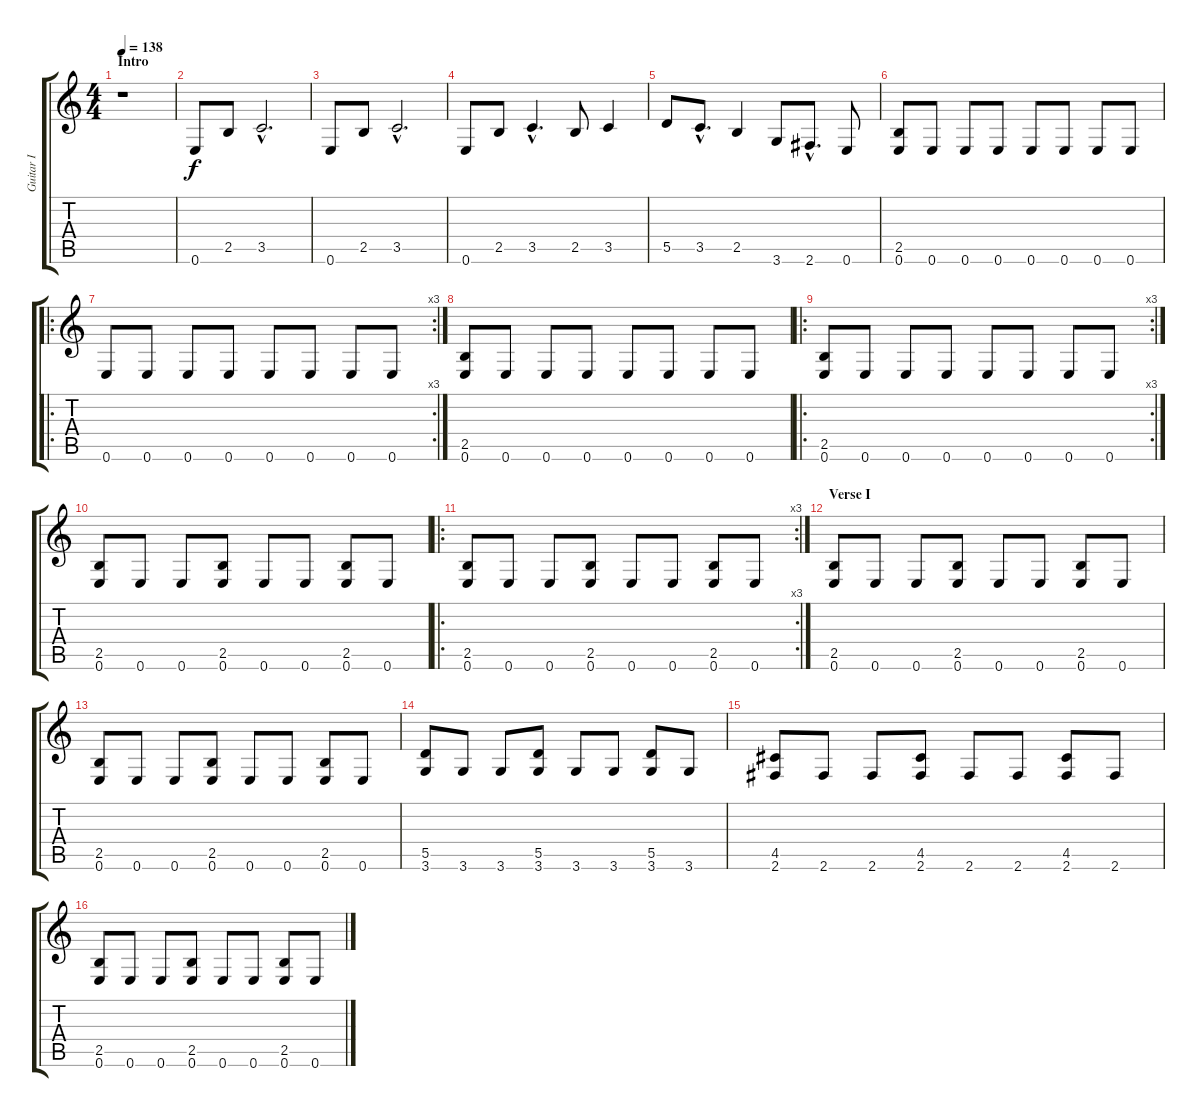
\track ("Guitar I" "Guitar I") {instrument distortionguitar}
\staff {score tabs}
\tuning (E4 B3 G3 D3 A2 E2) {hide}
\ts (4 4)
\section ("" "Intro")
\tempo 138
\clef g2
\ks c
r.1{dy f instrument distortionguitar} |
0.6.8 2.5.8 3.5{hac}.2{d} |
0.6.8 2.5.8 3.5{hac}.2{d} |
0.6.8 2.5.8 3.5{hac}.4{d} 2.5.8 3.5.4 |
5.5.8 3.5{hac}.8{d} 2.5.4 3.6.8 2.6{hac}.8{d} 0.6.8 |
(2.5 0.6).8 0.6.8 0.6.8 0.6.8 0.6.8 0.6.8 0.6.8 0.6.8 |
\ro
\rc 3
0.6.8 0.6.8 0.6.8 0.6.8 0.6.8 0.6.8 0.6.8 0.6.8 |
(2.5 0.6).8 0.6.8 0.6.8 0.6.8 0.6.8 0.6.8 0.6.8 0.6.8 |
\ro
\rc 3
(2.5 0.6).8 0.6.8 0.6.8 0.6.8 0.6.8 0.6.8 0.6.8 0.6.8 |
(2.5 0.6).8 0.6.8 0.6.8 (2.5 0.6).8 0.6.8 0.6.8 (2.5 0.6).8 0.6.8 |
\ro
\rc 3
(2.5 0.6).8 0.6.8 0.6.8 (2.5 0.6).8 0.6.8 0.6.8 (2.5 0.6).8 0.6.8 |
\section ("" "Verse I")
(2.5 0.6).8 0.6.8 0.6.8 (2.5 0.6).8 0.6.8 0.6.8 (2.5 0.6).8 0.6.8 |
(2.5 0.6).8 0.6.8 0.6.8 (2.5 0.6).8 0.6.8 0.6.8 (2.5 0.6).8 0.6.8 |
(5.5 3.6).8 3.6.8 3.6.8 (5.5 3.6).8 3.6.8 3.6.8 (5.5 3.6).8 3.6.8 |
(4.5 2.6).8 2.6.8 2.6.8 (4.5 2.6).8 2.6.8 2.6.8 (4.5 2.6).8 2.6.8 |
(2.5 0.6).8 0.6.8 0.6.8 (2.5 0.6).8 0.6.8 0.6.8 (2.5 0.6).8 0.6.8
